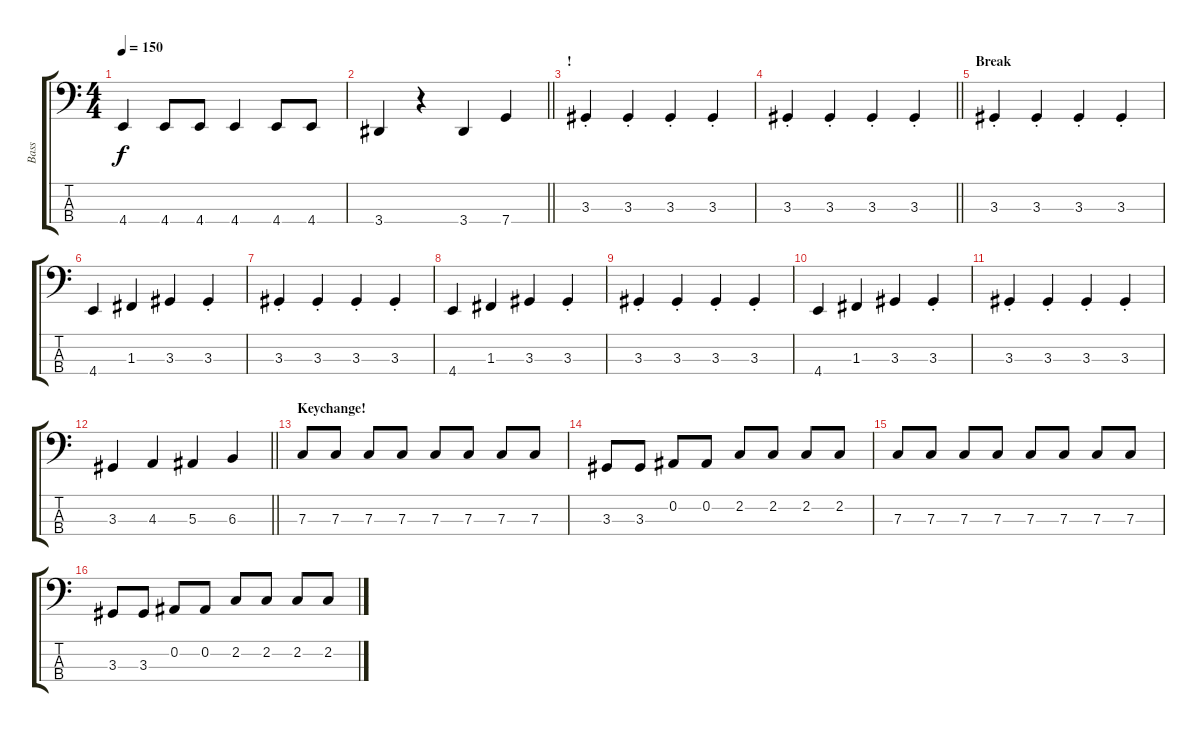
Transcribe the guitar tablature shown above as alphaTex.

\track ("Bass" "Bass") {instrument electricbasspick}
\staff {score tabs}
\tuning (Eb2 Bb1 F1 C1) {hide}
\ts (4 4)
\tempo 150
\clef f4
\ks c
4.4.4{dy f} 4.4.8 4.4.8 4.4.4 4.4.8 4.4.8 |
\barLineRight lightlight
3.4.4 r.4 3.4.4 7.4.4 |
\section ("" "!")
3.3{st}.4 3.3{st}.4 3.3{st}.4 3.3{st}.4 |
\barLineRight lightlight
3.3{st}.4 3.3{st}.4 3.3{st}.4 3.3{st}.4 |
\section ("" "Break")
3.3{st}.4 3.3{st}.4 3.3{st}.4 3.3{st}.4 |
4.4.4 1.3.4 3.3.4 3.3{st}.4 |
3.3{st}.4 3.3{st}.4 3.3{st}.4 3.3{st}.4 |
4.4.4 1.3.4 3.3.4 3.3{st}.4 |
3.3{st}.4 3.3{st}.4 3.3{st}.4 3.3{st}.4 |
4.4.4 1.3.4 3.3.4 3.3{st}.4 |
3.3{st}.4 3.3{st}.4 3.3{st}.4 3.3{st}.4 |
\barLineRight lightlight
3.3.4 4.3.4 5.3.4 6.3.4 |
\section ("" "Keychange!")
7.3.8 7.3.8 7.3.8 7.3.8 7.3.8 7.3.8 7.3.8 7.3.8 |
3.3.8 3.3.8 0.2.8 0.2.8 2.2.8 2.2.8 2.2.8 2.2.8 |
7.3.8 7.3.8 7.3.8 7.3.8 7.3.8 7.3.8 7.3.8 7.3.8 |
3.3.8 3.3.8 0.2.8 0.2.8 2.2.8 2.2.8 2.2.8 2.2.8
